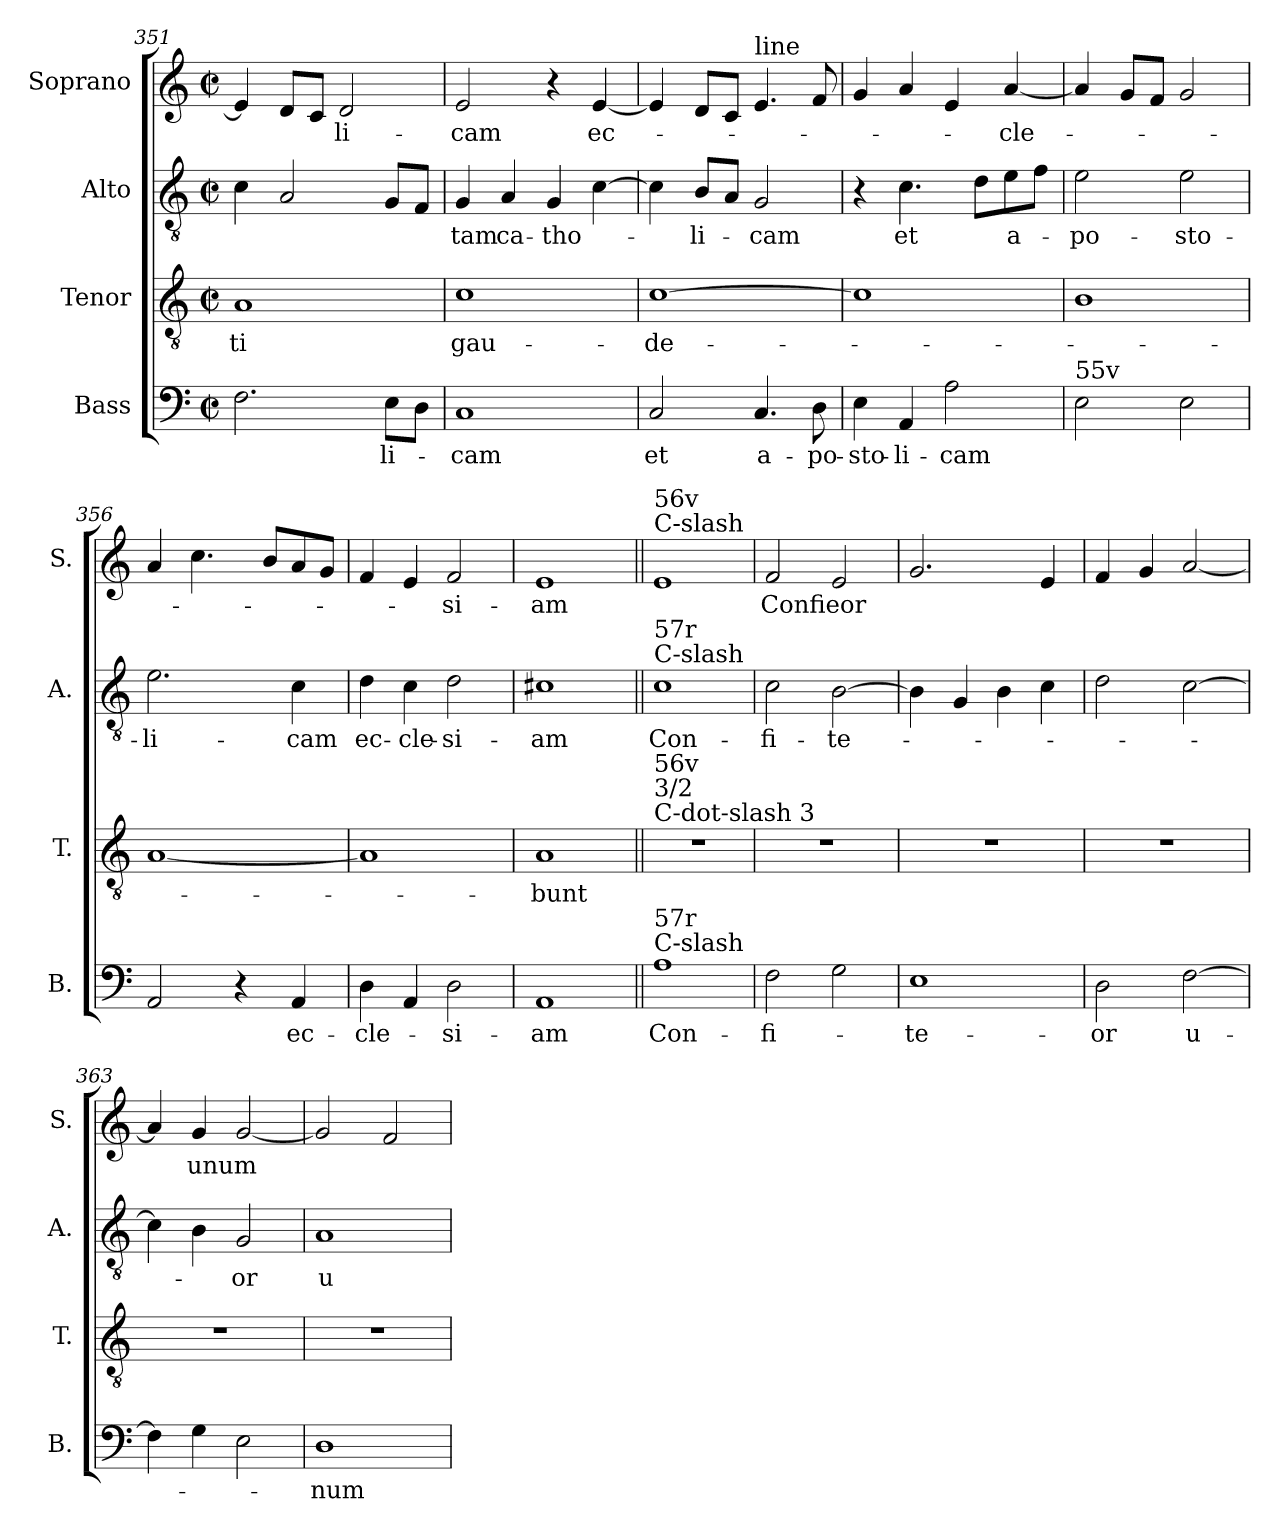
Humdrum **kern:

**kern	**text	**kern	**text	**kern	**text	**kern	**text
*part4	*part4	*part3	*part3	*part2	*part2	*part1	*part1
*staff4	*staff4	*staff3	*staff3	*staff2	*staff2	*staff1	*staff1
*I"Bass	*	*I"Tenor	*	*I"Alto	*	*I"Soprano	*
*I'B.	*	*I'T.	*	*I'A.	*	*I'S.	*
*clefF4	*	*clefGv2	*	*clefGv2	*	*clefG2	*
*k[]	*	*k[]	*	*k[]	*	*k[]	*
*M2/2	*	*M2/2	*	*M2/2	*	*M2/2	*
*met(c|)	*	*met(c|)	*	*met(c|)	*	*met(c|)	*
=351	=351	=351	=351	=351	=351	=351	=351
!	!	!	!LO:LY:b	!	!	!	!
2.F\	.	1A	-ti	4c\	.	4e/]	.
.	.	.	.	2A/	.	8d/L	.
.	.	.	.	.	.	8c/J	.
!	!	!	!	!	!	!	!LO:LY:b
.	.	.	.	.	.	2d/	-li-
!	!LO:LY:b	!	!	!	!	!	!
8E\L	-li-	.	.	8G/L	.	.	.
8D\J	.	.	.	8F/J	.	.	.
=352	=352	=352	=352	=352	=352	=352	=352
!	!LO:LY:b	!	!LO:LY:b	!	!LO:LY:b	!	!LO:LY:b
1C	-cam	1c	gau-	4G/	-tam	2e/	-cam
!	!	!	!	!	!LO:LY:b	!	!
.	.	.	.	4A/	ca-	.	.
!	!	!	!	!	!LO:LY:b	!	!
.	.	.	.	4G/	-tho-	4r	.
!	!	!	!	!	!	!	!LO:LY:b
.	.	.	.	[4c\	.	[4e/	ec-
=353	=353	=353	=353	=353	=353	=353	=353
!	!LO:LY:b	!	!LO:LY:b	!	!	!	!
2C/	et	[1c	-de-	4c\]	.	4e/]	.
!	!	!	!	!	!LO:LY:b	!	!
.	.	.	.	8B/L	-li-	8d/L	.
.	.	.	.	8A/J	.	8c/J	.
!	!	!	!	!	!	!LO:TX:a:t=line	!
!	!LO:LY:b	!	!	!	!LO:LY:b	!	!
4.C/	a-	.	.	2G/	-cam	4.e/	.
!	!LO:LY:b	!	!	!	!	!	!
8D\	-po-	.	.	.	.	8f/	.
!!LO:LB:g=z
=354	=354	=354	=354	=354	=354	=354	=354
!	!LO:LY:b	!	!	!	!	!	!
4E\	-sto-	1c]	.	4r	.	4g/	.
!	!LO:LY:b	!	!	!	!LO:LY:b	!	!
4AA/	-li-	.	.	4.c\	et	4a/	.
!	!LO:LY:b	!	!	!	!	!	!
2A\	-cam	.	.	.	.	4e/	.
.	.	.	.	8d\L	.	.	.
!	!	!	!	!	!LO:LY:b	!	!LO:LY:b
.	.	.	.	8e\	a-	[4a/	-cle-
.	.	.	.	8f\J	.	.	.
=355	=355	=355	=355	=355	=355	=355	=355
!LO:TX:a:t=55v	!	!	!	!	!	!	!
!	!	!	!	!	!LO:LY:b	!	!
2E\	.	1B	.	2e\	-po-	4a/]	.
.	.	.	.	.	.	8g/L	.
.	.	.	.	.	.	8f/J	.
!	!	!	!	!	!LO:LY:b	!	!
2E\	.	.	.	2e\	-sto-	2g/	.
=356	=356	=356	=356	=356	=356	=356	=356
!	!	!	!	!	!LO:LY:b	!	!
2AA/	.	[1A	.	2.e\	-li-	4a/	.
.	.	.	.	.	.	4.cc\	.
4r	.	.	.	.	.	.	.
.	.	.	.	.	.	8b/L	.
!	!LO:LY:b	!	!	!	!LO:LY:b	!	!
4AA/	ec-	.	.	4c\	-cam	8a/	.
.	.	.	.	.	.	8g/J	.
=357	=357	=357	=357	=357	=357	=357	=357
!	!LO:LY:b	!	!	!	!LO:LY:b	!	!
4D\	-cle-	1A]	.	4d\	ec-	4f/	.
!	!	!	!	!	!LO:LY:b	!	!
4AA/	.	.	.	4c\	-cle-	4e/	.
!	!LO:LY:b	!	!	!	!LO:LY:b	!	!LO:LY:b
2D\	-si-	.	.	2d\	-si-	2f/	-si-
=358	=358	=358	=358	=358	=358	=358	=358
!	!LO:LY:b	!	!LO:LY:b	!	!LO:LY:b	!	!LO:LY:b
1AA	-am	1A	-bunt	1c#X	-am	1e	-am
!!LO:PB:g=z
=359||	=359||	=359||	=359||	=359||	=359||	=359||	=359||
!	!	!	!	!	!	!LO:TX:a:t=C-slash	!
!	!	!	!	!	!	!LO:TX:a:t=56v	!
!	!	!	!	!LO:TX:a:t=C-slash	!	!	!
!	!	!	!	!LO:TX:a:t=57r	!	!	!
!	!	!LO:TX:a:t=C-dot-slash 3	!	!	!	!	!
!	!	!LO:TX:a:t=3/2	!	!	!	!	!
!	!	!LO:TX:a:t=56v	!	!	!	!	!
!LO:TX:a:t=C-slash	!	!	!	!	!	!	!
!LO:TX:a:t=57r	!	!	!	!	!	!	!
!	!LO:LY:b	!	!	!	!LO:LY:b	!	!
1A	Con-	1r	.	1c	Con-	1e	.
=360	=360	=360	=360	=360	=360	=360	=360
!	!LO:LY:b	!	!	!	!LO:LY:b	!	!LO:LY:b
2F\	-fi-	1r	.	2c\	-fi-	2f/	Confieor
!	!	!	!	!	!LO:LY:b	!	!
2G\	.	.	.	[2B\	-te-	2e/	.
=361	=361	=361	=361	=361	=361	=361	=361
!	!LO:LY:b	!	!	!	!	!	!
1E	-te-	1r	.	4B\]	.	2.g/	.
.	.	.	.	4G/	.	.	.
.	.	.	.	4B\	.	.	.
.	.	.	.	4c\	.	4e/	.
=362	=362	=362	=362	=362	=362	=362	=362
!	!LO:LY:b	!	!	!	!	!	!
2D\	-or	1r	.	2d\	.	4f/	.
.	.	.	.	.	.	4g/	.
!	!LO:LY:b	!	!	!	!	!	!
[2F\	u-	.	.	[2c\	.	[2a/	.
=363	=363	=363	=363	=363	=363	=363	=363
4F\]	.	1r	.	4c\]	.	4a/]	.
!	!	!	!	!	!	!	!LO:LY:b
4G\	.	.	.	4B\	.	4g/	unum
!	!	!	!	!	!LO:LY:b	!	!
2E\	.	.	.	2G/	-or	[2g/	.
=364	=364	=364	=364	=364	=364	=364	=364
!	!LO:LY:b	!	!	!	!LO:LY:b	!	!
1D	-num	1r	.	1A	u-	2g/]	.
.	.	.	.	.	.	2f/	.
=	=	=	=	=	=	=	=
*-	*-	*-	*-	*-	*-	*-	*-
